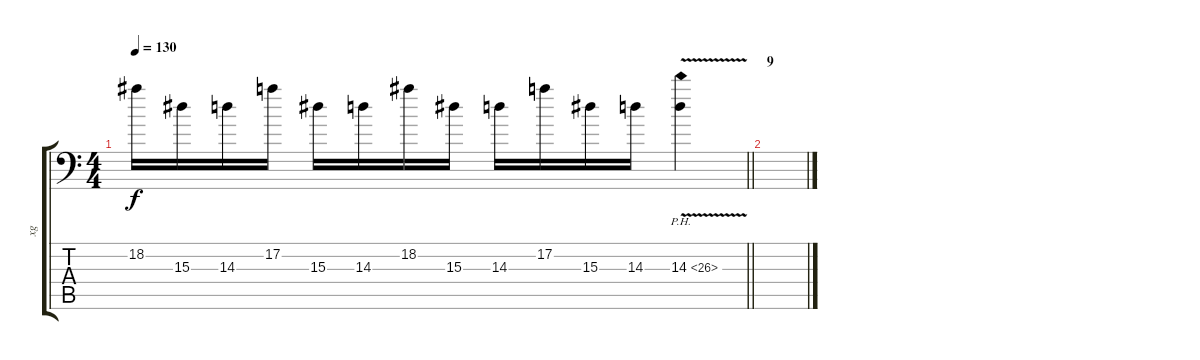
\track ("xg" "xg") {instrument distortionguitar}
\staff {score tabs}
\tuning (A3 E3 C3 G2 D2 G1) {hide}
\ts (4 4)
\tempo 130
\clef f4
\barLineRight lightlight
\ks c
18.2.16{dy f} 15.3.16 14.3.16 17.2.16 15.3.16 14.3.16 18.2.16 15.3.16 14.3.16 17.2.16 15.3.16 14.3.16 14.3{ph 12 v}.4 |
\section ("" "9")
